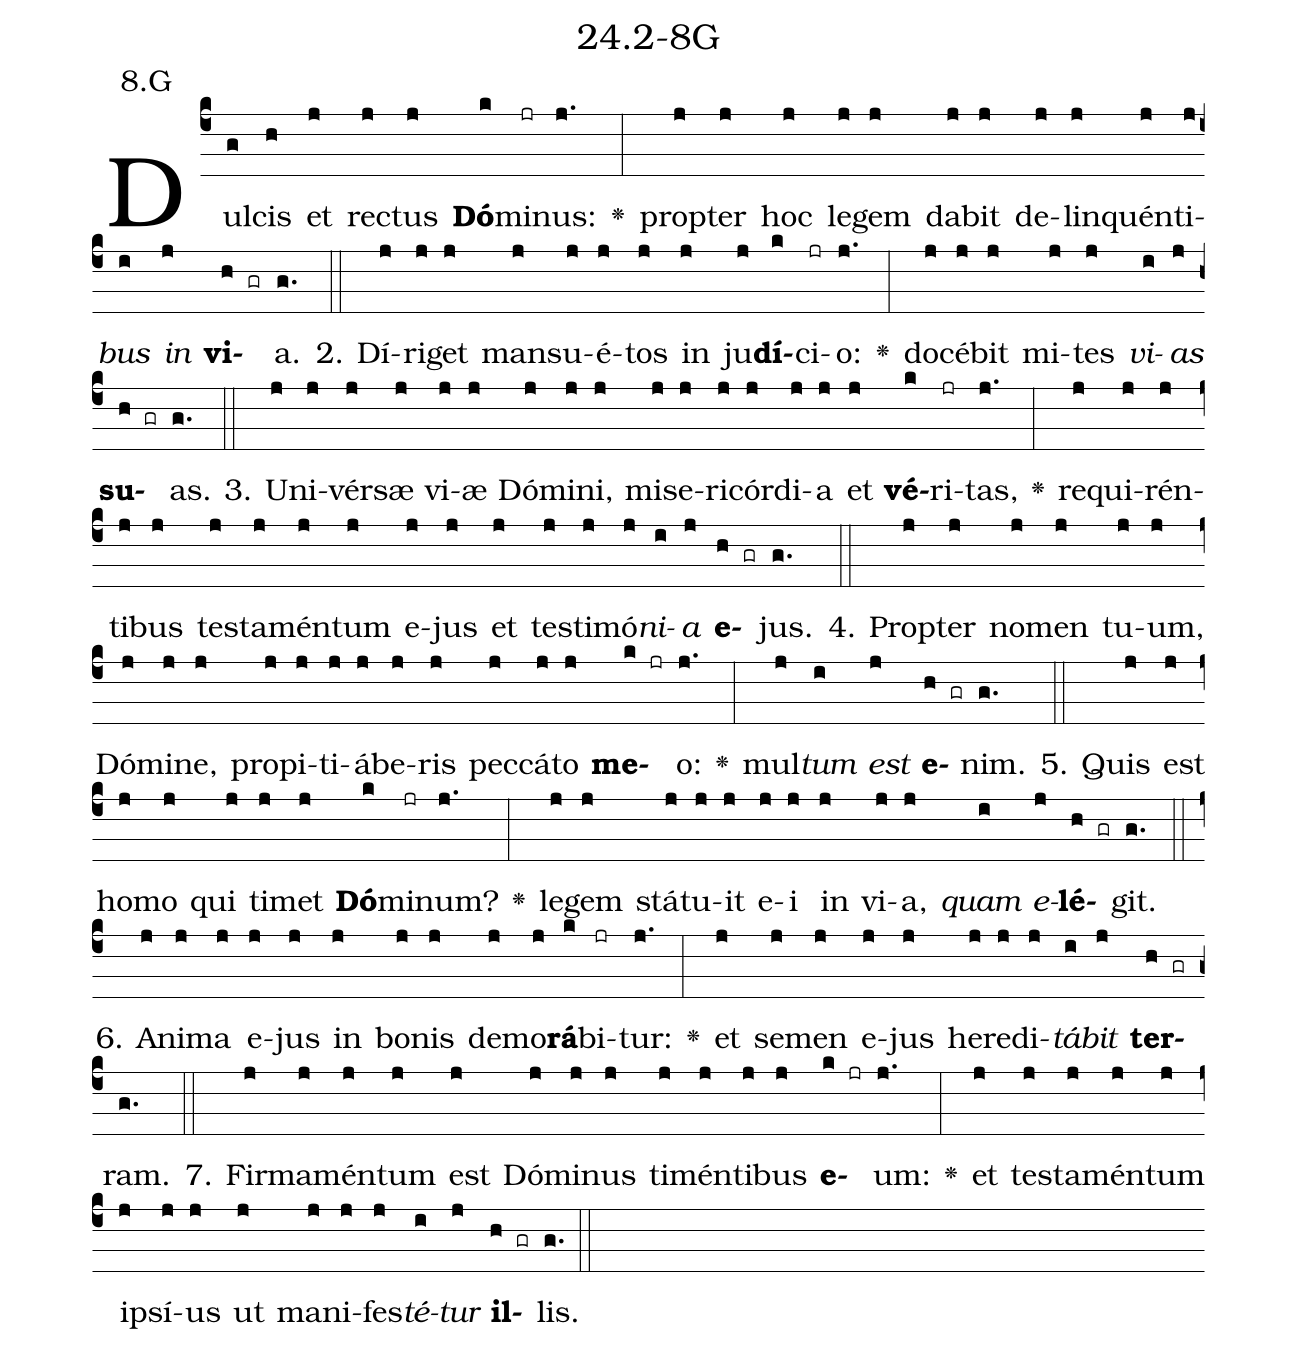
name: 24.2-8G;
annotation: 8.G;
%%
(c4)Dul(g)cis(h) et(j) rec(j)tus(j) <b>Dó</b>(k)mi(jr)nus:(j.) <v>\greheightstar</v>(:) prop(j)ter(j) hoc(j) le(j)gem(j) da(j)bit(j) de(j)lin(j)quén(j)ti(j)<i>bus</i>(i) <i>in</i>(j) <b>vi</b>(h gr)a.(g.) (::)
2. Dí(j)ri(j)get(j) man(j)su(j)é(j)tos(j) in(j) ju(j)<b>dí</b>(k)ci(jr)o:(j.) <v>\greheightstar</v>(:) do(j)cé(j)bit(j) mi(j)tes(j) <i>vi</i>(i)<i>as</i>(j) <b>su</b>(h gr)as.(g.) (::)
3. U(j)ni(j)vér(j)sæ(j) vi(j)æ(j) Dó(j)mi(j)ni,(j) mi(j)se(j)ri(j)cór(j)di(j)a(j) et(j) <b>vé</b>(k)ri(jr)tas,(j.) <v>\greheightstar</v>(:) re(j)qui(j)rén(j)ti(j)bus(j) tes(j)ta(j)mén(j)tum(j) e(j)jus(j) et(j) tes(j)ti(j)mó(j)<i>ni</i>(i)<i>a</i>(j) <b>e</b>(h gr)jus.(g.) (::)
4. Prop(j)ter(j) no(j)men(j) tu(j)um,(j) Dó(j)mi(j)ne,(j) pro(j)pi(j)ti(j)á(j)be(j)ris(j) pec(j)cá(j)to(j) <b>me</b>(k jr)o:(j.) <v>\greheightstar</v>(:) mul(j)<i>tum</i>(i) <i>est</i>(j) <b>e</b>(h gr)nim.(g.) (::)
5. Quis(j) est(j) ho(j)mo(j) qui(j) ti(j)met(j) <b>Dó</b>(k)mi(jr)num?(j.) <v>\greheightstar</v>(:) le(j)gem(j) stá(j)tu(j)it(j) e(j)i(j) in(j) vi(j)a,(j) <i>quam</i>(i) <i>e</i>(j)<b>lé</b>(h gr)git.(g.) (::)
6. A(j)ni(j)ma(j) e(j)jus(j) in(j) bo(j)nis(j) de(j)mo(j)<b>rá</b>(k)bi(jr)tur:(j.) <v>\greheightstar</v>(:) et(j) se(j)men(j) e(j)jus(j) he(j)re(j)di(j)<i>tá</i>(i)<i>bit</i>(j) <b>ter</b>(h gr)ram.(g.) (::)
7. Fir(j)ma(j)mén(j)tum(j) est(j) Dó(j)mi(j)nus(j) ti(j)mén(j)ti(j)bus(j) <b>e</b>(k jr)um:(j.) <v>\greheightstar</v>(:) et(j) tes(j)ta(j)mén(j)tum(j) ip(j)sí(j)us(j) ut(j) ma(j)ni(j)fes(j)<i>té</i>(i)<i>tur</i>(j) <b>il</b>(h gr)lis.(g.) (::)
